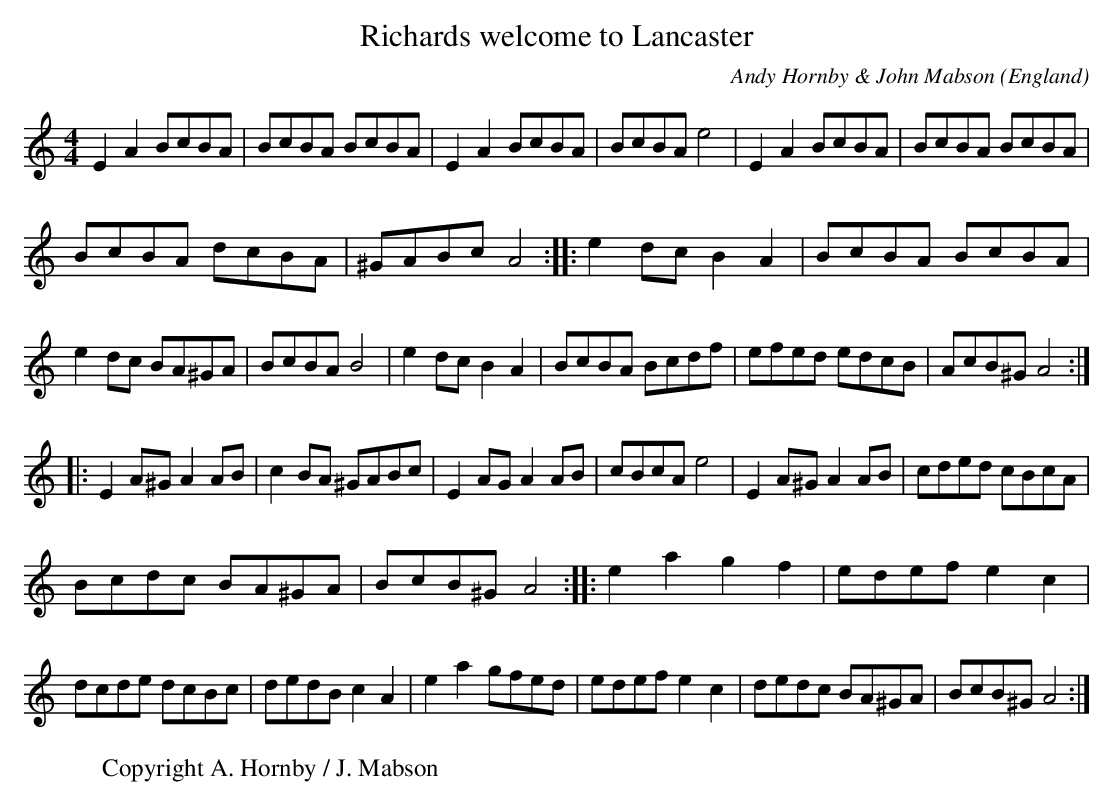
X:1
T:Richards welcome to Lancaster
O:England
M:4/4
C:Andy Hornby \& John Mabson
K:C
E2A2 BcBA| BcBA BcBA| E2A2 BcBA| BcBA e4|\
E2A2 BcBA| BcBA BcBA|
BcBA dcBA| ^GABc A4::\
e2dc B2A2| BcBA BcBA|
e2dc BA^GA| BcBA B4|\
e2dc B2A2| BcBA Bcdf| efed edcB| AcB^G A4::
E2A^G A2AB| c2BA ^GABc| E2AG A2AB| cBcA e4|\
E2A^G A2AB| cded cBcA|
Bcdc BA^GA| BcB^G A4::\
e2a2 g2f2| edef e2c2|
dcde dcBc| dedB c2A2|\
e2a2 gfed| edef e2c2| dedc BA^GA| BcB^G A4:|
W:Copyright A. Hornby / J. Mabson
